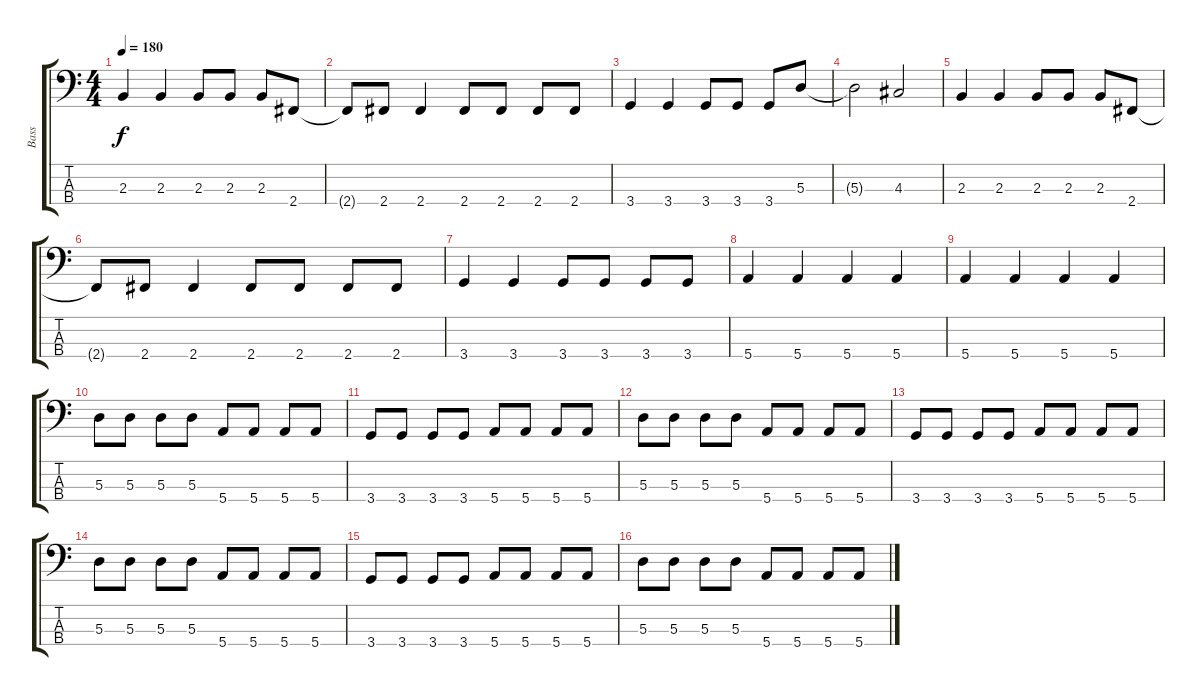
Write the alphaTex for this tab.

\track ("Bass" "Bass") {instrument electricbassfinger}
\staff {score tabs}
\tuning (G2 D2 A1 E1) {hide}
\ts (4 4)
\tempo 180
\clef f4
\ks c
2.3.4{dy f} 2.3.4 2.3.8 2.3.8 2.3.8 2.4.8 |
2.4{t}.8 2.4.8 2.4.4 2.4.8 2.4.8 2.4.8 2.4.8 |
3.4.4 3.4.4 3.4.8 3.4.8 3.4.8 5.3.8 |
5.3{t}.2 4.3.2 |
2.3.4 2.3.4 2.3.8 2.3.8 2.3.8 2.4.8 |
2.4{t}.8 2.4.8 2.4.4 2.4.8 2.4.8 2.4.8 2.4.8 |
3.4.4 3.4.4 3.4.8 3.4.8 3.4.8 3.4.8 |
5.4.4 5.4.4 5.4.4 5.4.4 |
5.4.4 5.4.4 5.4.4 5.4.4 |
5.3.8 5.3.8 5.3.8 5.3.8 5.4.8 5.4.8 5.4.8 5.4.8 |
3.4.8 3.4.8 3.4.8 3.4.8 5.4.8 5.4.8 5.4.8 5.4.8 |
5.3.8 5.3.8 5.3.8 5.3.8 5.4.8 5.4.8 5.4.8 5.4.8 |
3.4.8 3.4.8 3.4.8 3.4.8 5.4.8 5.4.8 5.4.8 5.4.8 |
5.3.8 5.3.8 5.3.8 5.3.8 5.4.8 5.4.8 5.4.8 5.4.8 |
3.4.8 3.4.8 3.4.8 3.4.8 5.4.8 5.4.8 5.4.8 5.4.8 |
5.3.8 5.3.8 5.3.8 5.3.8 5.4.8 5.4.8 5.4.8 5.4.8
